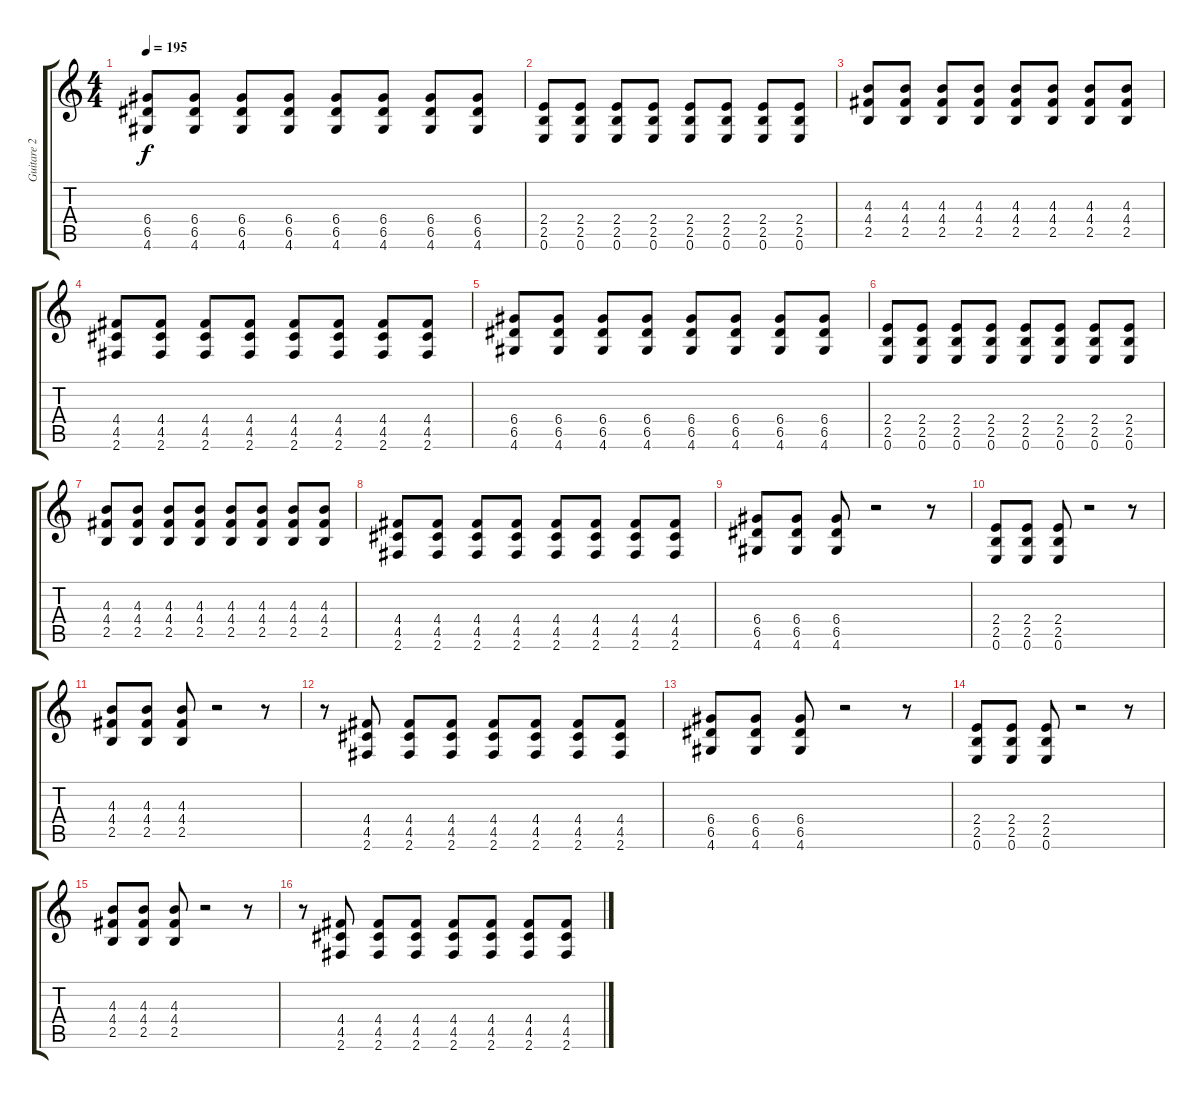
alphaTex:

\track ("Guitare 2" "Guitare 2") {instrument overdrivenguitar}
\staff {score tabs}
\tuning (E4 B3 G3 D3 A2 E2) {hide}
\ts (4 4)
\tempo 195
\clef g2
\ks c
(6.4 6.5 4.6).8{dy f} (6.4 6.5 4.6).8 (6.4 6.5 4.6).8 (6.4 6.5 4.6).8 (6.4 6.5 4.6).8 (6.4 6.5 4.6).8 (6.4 6.5 4.6).8 (6.4 6.5 4.6).8 |
(2.4 2.5 0.6).8 (2.4 2.5 0.6).8 (2.4 2.5 0.6).8 (2.4 2.5 0.6).8 (2.4 2.5 0.6).8 (2.4 2.5 0.6).8 (2.4 2.5 0.6).8 (2.4 2.5 0.6).8 |
(4.3 4.4 2.5).8 (4.3 4.4 2.5).8 (4.3 4.4 2.5).8 (4.3 4.4 2.5).8 (4.3 4.4 2.5).8 (4.3 4.4 2.5).8 (4.3 4.4 2.5).8 (4.3 4.4 2.5).8 |
(4.4 4.5 2.6).8 (4.4 4.5 2.6).8 (4.4 4.5 2.6).8 (4.4 4.5 2.6).8 (4.4 4.5 2.6).8 (4.4 4.5 2.6).8 (4.4 4.5 2.6).8 (4.4 4.5 2.6).8 |
(6.4 6.5 4.6).8 (6.4 6.5 4.6).8 (6.4 6.5 4.6).8 (6.4 6.5 4.6).8 (6.4 6.5 4.6).8 (6.4 6.5 4.6).8 (6.4 6.5 4.6).8 (6.4 6.5 4.6).8 |
(2.4 2.5 0.6).8 (2.4 2.5 0.6).8 (2.4 2.5 0.6).8 (2.4 2.5 0.6).8 (2.4 2.5 0.6).8 (2.4 2.5 0.6).8 (2.4 2.5 0.6).8 (2.4 2.5 0.6).8 |
(4.3 4.4 2.5).8 (4.3 4.4 2.5).8 (4.3 4.4 2.5).8 (4.3 4.4 2.5).8 (4.3 4.4 2.5).8 (4.3 4.4 2.5).8 (4.3 4.4 2.5).8 (4.3 4.4 2.5).8 |
(4.4 4.5 2.6).8 (4.4 4.5 2.6).8 (4.4 4.5 2.6).8 (4.4 4.5 2.6).8 (4.4 4.5 2.6).8 (4.4 4.5 2.6).8 (4.4 4.5 2.6).8 (4.4 4.5 2.6).8 |
(6.4 6.5 4.6).8 (6.4 6.5 4.6).8 (6.4 6.5 4.6).8 r.2 r.8 |
(2.4 2.5 0.6).8 (2.4 2.5 0.6).8 (2.4 2.5 0.6).8 r.2 r.8 |
(4.3 4.4 2.5).8 (4.3 4.4 2.5).8 (4.3 4.4 2.5).8 r.2 r.8 |
r.8 (4.4 4.5 2.6).8 (4.4 4.5 2.6).8 (4.4 4.5 2.6).8 (4.4 4.5 2.6).8 (4.4 4.5 2.6).8 (4.4 4.5 2.6).8 (4.4 4.5 2.6).8 |
(6.4 6.5 4.6).8 (6.4 6.5 4.6).8 (6.4 6.5 4.6).8 r.2 r.8 |
(2.4 2.5 0.6).8 (2.4 2.5 0.6).8 (2.4 2.5 0.6).8 r.2 r.8 |
(4.3 4.4 2.5).8 (4.3 4.4 2.5).8 (4.3 4.4 2.5).8 r.2 r.8 |
r.8 (4.4 4.5 2.6).8 (4.4 4.5 2.6).8 (4.4 4.5 2.6).8 (4.4 4.5 2.6).8 (4.4 4.5 2.6).8 (4.4 4.5 2.6).8 (4.4 4.5 2.6).8
